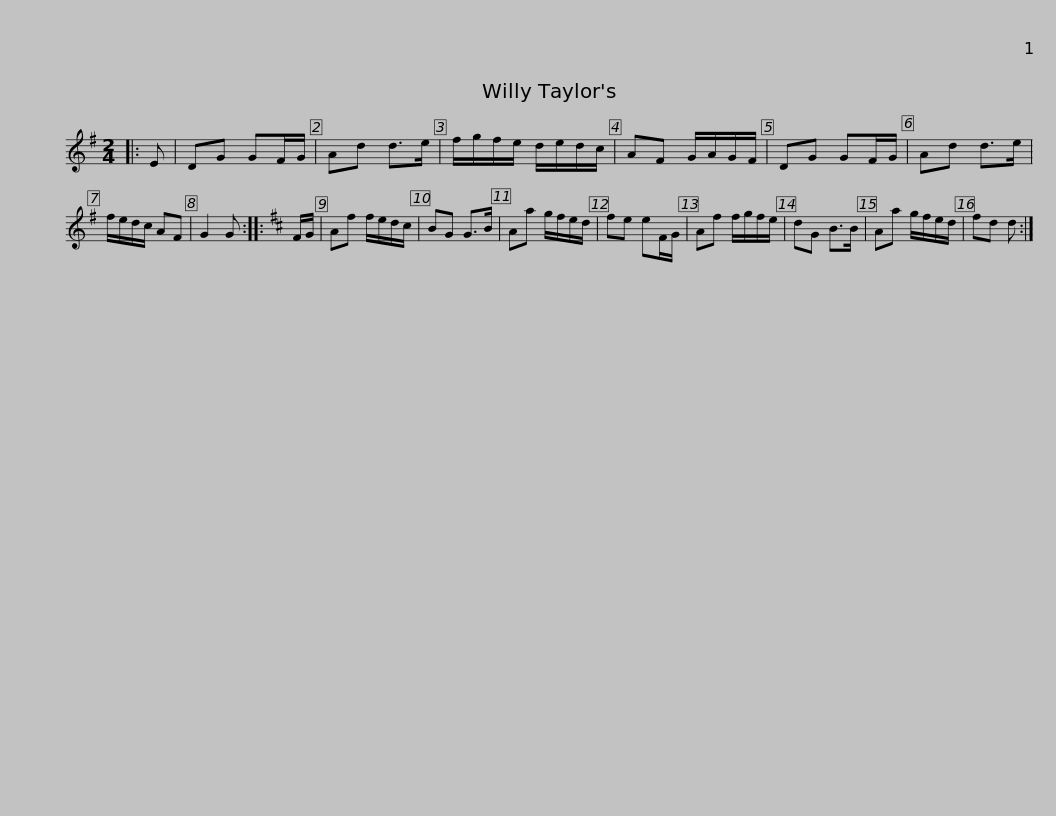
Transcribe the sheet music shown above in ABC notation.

X:1
L:1/8
M:2/4
I:linebreak $
K:G
V:1 treble
V:1
|: E | DG GF/G/ | Ad d>e | f/g/f/e/ d/e/d/c/ | AF G/A/G/F/ | %5
 DG GF/G/ | Ad d>e | f/e/d/c/ AF |$ G2 G ::[K:D] F/G/ | %10
 Af f/e/d/c/ | BG G>B | Aa g/f/e/d/ | fe eF/G/ | Af f/g/f/e/ | %15
 dG B>B | Aa g/f/e/d/ |$ fd d :| %18
